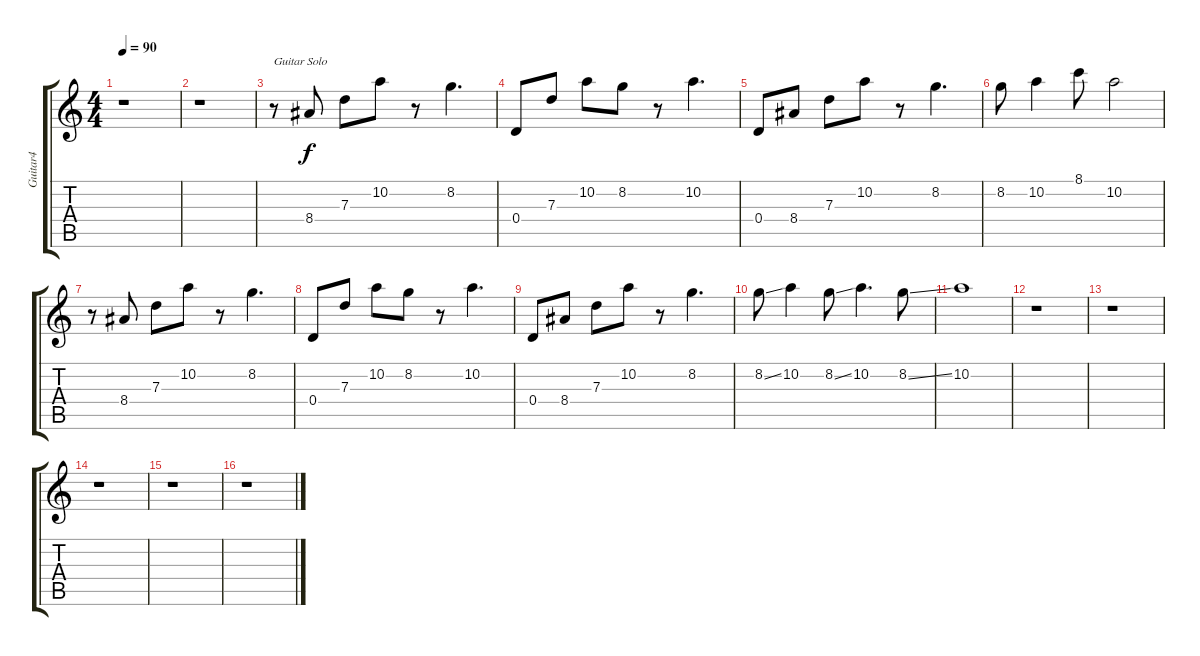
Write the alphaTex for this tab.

\track ("Guitar4" "Guitar4") {instrument overdrivenguitar}
\staff {score tabs}
\tuning (E4 B3 G3 D3 A2 E2) {hide}
\ts (4 4)
\tempo 90
\clef g2
\ks c
r.1{dy f} |
r.1 |
r.8{txt "Guitar Solo"} 8.4.8 7.3.8 10.2.8 r.8 8.2.4{d} |
0.4.8 7.3.8 10.2.8 8.2.8 r.8 10.2.4{d} |
0.4.8 8.4.8 7.3.8 10.2.8 r.8 8.2.4{d} |
8.2.8 10.2.4 8.1.8 10.2.2 |
r.8 8.4.8 7.3.8 10.2.8 r.8 8.2.4{d} |
0.4.8 7.3.8 10.2.8 8.2.8 r.8 10.2.4{d} |
0.4.8 8.4.8 7.3.8 10.2.8 r.8 8.2.4{d} |
8.2{ss}.8 10.2.4 8.2{ss}.8 10.2.4{d} 8.2{ss}.8 |
10.2.1 |
r.1 |
r.1 |
r.1 |
r.1 |
r.1
